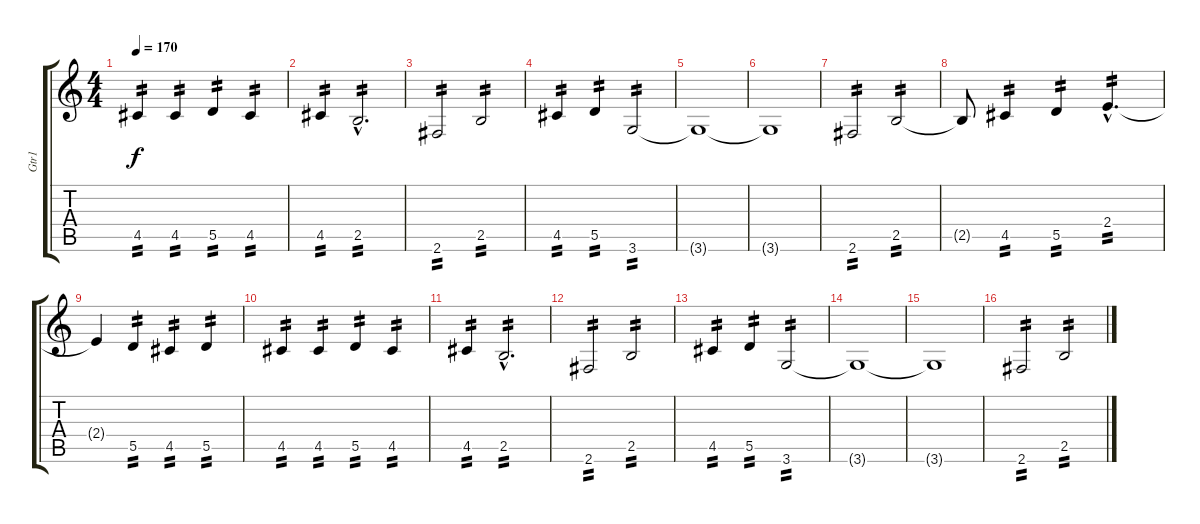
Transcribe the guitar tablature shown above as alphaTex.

\track ("Gtr1" "Gtr1") {instrument overdrivenguitar}
\staff {score tabs}
\tuning (E4 B3 G3 D3 A2 E2) {hide}
\ts (4 4)
\tempo 170
\clef g2
\ks c
4.5.4{tp 2 dy f} 4.5.4{tp 2} 5.5.4{tp 2} 4.5.4{tp 2} |
4.5.4{tp 2} 2.5{hac}.2{d tp 2} |
2.6.2{tp 2} 2.5.2{tp 2} |
4.5.4{tp 2} 5.5.4{tp 2} 3.6.2{tp 2} |
3.6{t}.1 |
3.6{t}.1 |
2.6.2{tp 2} 2.5.2{tp 2} |
2.5{t}.8 4.5.4{tp 2} 5.5.4{tp 2} 2.4{hac}.4{d tp 2} |
2.4{t}.4 5.5.4{tp 2} 4.5.4{tp 2} 5.5.4{tp 2} |
4.5.4{tp 2} 4.5.4{tp 2} 5.5.4{tp 2} 4.5.4{tp 2} |
4.5.4{tp 2} 2.5{hac}.2{d tp 2} |
2.6.2{tp 2} 2.5.2{tp 2} |
4.5.4{tp 2} 5.5.4{tp 2} 3.6.2{tp 2} |
3.6{t}.1 |
3.6{t}.1 |
2.6.2{tp 2} 2.5.2{tp 2}
